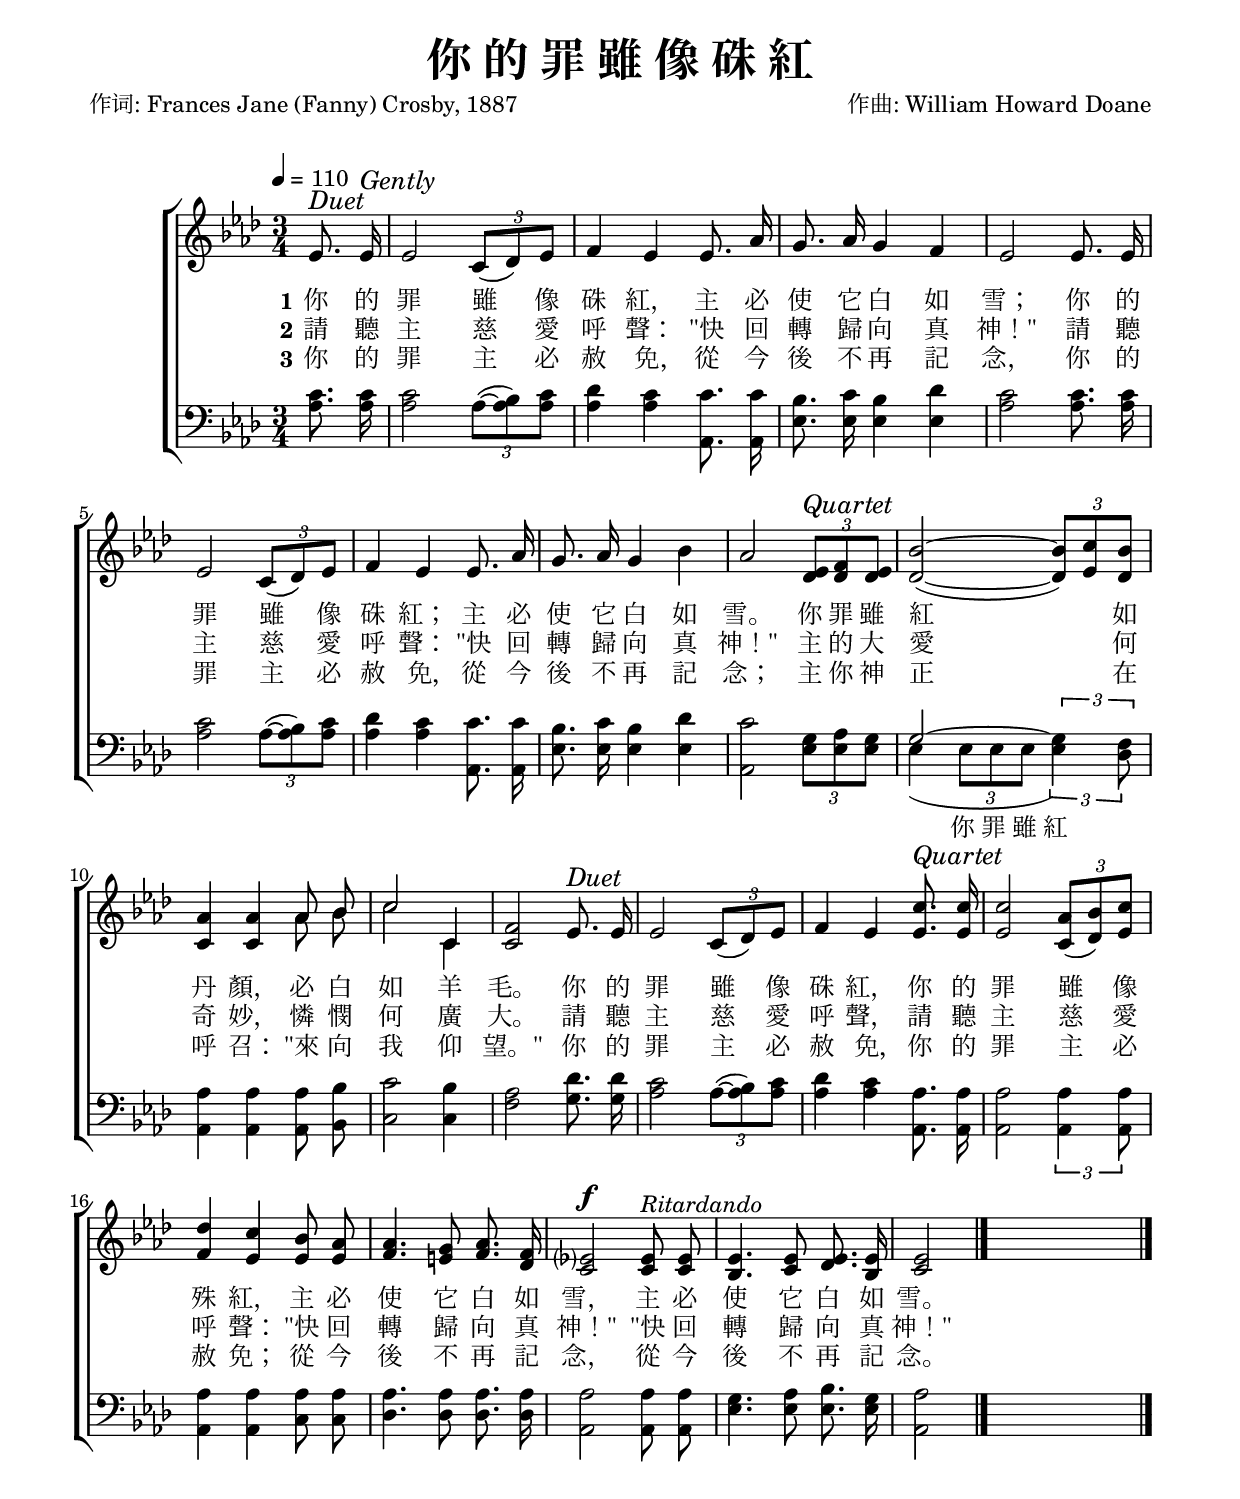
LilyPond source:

% Generated by NWCTXT2Ly C# version 1.0.1.1 by Phil Holmes
% Based on nwc2ly by Mike Wiering

\version "2.15.26"
\pointAndClickOff
#(set-global-staff-size 20)

\header {
  subtitle = \markup {\fontsize #5 "你 的 罪 雖 像 硃 紅"}
  composer = \markup { \center-column { "作曲: William Howard Doane" \vspace #1 } }
  poet = \markup { \center-column { "作词: Frances Jane (Fanny) Crosby, 1887" \vspace #1 } }
}

\paper{
  top-margin = 15
  bottom-margin = 15
  left-margin = 15
  line-width = 180
}

\new Score \with {
  \override PaperColumn #'keep-inside-line = ##t
  \override NonMusicalPaperColumn #'keep-inside-line = ##t
}
{
  <<
    \new ChoirStaff <<
      \set ChoirStaff.systemStartDelimiterHierarchy = #'(SystemStartBar (SystemStartBracket 0 1 ) )
      \override ChoirStaff.SystemStartBracket #'collapse-height = #1
      \override Score.SystemStartBar #'collapse-height = #1
      \new Staff = "Soprano"
      <<
        \new Voice = "Soprano"  {  << %StartMarker
% Generated by nwc2ly C# version 1.0.1.1 by Phil Holmes
% Based on nwc2ly by Mike Wiering
% Filename = Soprano.ly

{
\dynamicUp
\autoBeamOff
\override MultiMeasureRest #'expand-limit = #1
 \accidentalStyle "modern-voice-cautionary"
 \clef "treble"
 \key aes\major
 \tempo 4=110
\numericTimeSignature
 \time 3/4
\set melismaBusyProperties = #'(melismaBusy slurMelismaBusy tieMelismaBusy completionBusy)
 \partial 4  ees'8.^\markup {\large \italic "Duet"}  ees'16^\markup {\large \italic "Gently"}   |  % 1
 ees'2\times 2/3 {  c'8 (  [  des'8 )  ees'8 ]  }   |  % 2
 f'4 ees'4 ees'8. aes'16  |  % 3
 g'8. aes'16 g'4 f'4  |  % 4
 ees'2 ees'8. ees'16  |  % 5
 ees'2\times 2/3 {  c'8 (  [  des'8 )  ees'8 ]  }   |  % 6
 f'4 ees'4 ees'8. aes'16  |  % 7
 g'8. aes'16 g'4 bes'4  |  % 8
 aes'2\times 2/3 {  < des' ees'>8 [ ^\markup {\large \italic "Quartet"}  < des' f'>8 < des' ees'>8 ]  }   |  % 9
 < des' bes'>2 ~  ( \times 2/3 {  < des' bes'>8 )  [  < ees' c''>8 < des' bes'>8 ]  }   |  % 10
 < c' aes'>4 < c' aes'>4 \voiceOne  aes'8 bes'8  |  % 11
 c''2 c'4 \oneVoice   |  % 12
 < c' f'>2 ees'8.^\markup {\large \italic "Duet"}  ees'16  |  % 13
 ees'2\times 2/3 {  c'8 (  [  des'8 )  ees'8 ]  }   |  % 14
 f'4 ees'4 < ees' c''>8.^\markup {\large \italic "Quartet"}  < ees' c''>16  |  % 15
 < ees' c''>2\times 2/3 {  < c' aes'>8 (  [  < des' bes'>8 )  < ees' c''>8 ]  }   |  % 16
 < f' des''>4 < ees' c''>4 < ees' bes'>8 < ees' aes'>8  |  % 17
 < f' aes'>4. < e' g'>8 < f' aes'>8. < des' f'>16  |  % 18
 < c' ees'>2 \f  < c' ees'>8^\markup{\italic{ Ritardando }} < c' ees'>8  |  % 19
 < bes ees'>4. < c' ees'>8 < des' ees'>8. < bes ees'>16  |  % 20
 < c' ees'>2 \bar "|."
}
 >> }
        \new Lyrics \lyricsto "Soprano" {  << {
\set stanza = #"1" 
 你 的 罪 雖 像 硃 紅，
 主 必 使 它 白 如 雪； 
 你 的 罪 雖 像 硃 紅； 
 主 必 使 它 白 如 雪。
 你 罪 雖 紅 _  如 丹 顏，
 必 白 如 羊 毛。 
 你 的 罪 雖 像 硃 紅， 
 你 的 罪 雖 像 殊 紅， 
 主 必 使 它 白 如 雪，
 主 必 使 它 白 如 雪。  }
 >> }
        \new Lyrics \lyricsto "Soprano" {  << {
\set stanza = #"2" 
 請 聽 主 慈 愛 呼 聲： 
 "\"快" 回 轉 歸 向 真 "神！\""
 請 聽 主 慈 愛 呼 聲： 
 "\"快" 回 轉 歸 向 真 "神！\""
 主 的 大 愛 _ 何 奇 妙，
 憐 憫 何 廣 大。
 請 聽 主 慈 愛 呼 聲，
 請 聽 主 慈 愛 呼 聲： 
 "\"快" 回 轉 歸 向 真 "神！\""
 "\"快" 回 轉 歸 向 真 "神！\""
 }
 
 >> }
        \new Lyrics \lyricsto "Soprano" {  << {
\set stanza = #"3" 
 你 的 罪 主 必 赦 免, 
 從 今 後 不 再 記 念，
 你 的 罪 主 必 赦 免, 
 從 今 後 不 再 記 念；
 主 你 神 正 _ 在 呼 召： "\"來" 向 我 仰 "望。\""
 你 的 罪 主 必 赦 免, 
 你 的 罪 主 必 赦 免；
 從 今 後 不 再 記 念，
 從 今 後 不 再 記 念。
  }
 >> }
        \new Voice = "Alto"  {  << %StartMarker
% Generated by nwc2ly C# version 1.0.1.1 by Phil Holmes
% Based on nwc2ly by Mike Wiering
% Filename = Alto.ly

{
\dynamicUp
\autoBeamOff
\override MultiMeasureRest #'expand-limit = #1
 \accidentalStyle "modern-voice-cautionary"
 \clef "treble"
 \key aes\major
\numericTimeSignature
 \time 3/4
 \partial 4  s4   |  % 1
 s1*3/4   |  % 2
 s1*3/4   |  % 3
 s1*3/4   |  % 4
 s1*3/4   |  % 5
 s1*3/4   |  % 6
 s1*3/4   |  % 7
 s1*3/4   |  % 8
 s1*3/4   |  % 9
 s1*3/4   |  % 10
 s2  \voiceTwo  aes'8 bes'8  |  % 11
 c''2 c'4 \oneVoice   |  % 12
 s1*3/4   |  % 13
 s1*3/4   |  % 14
 s1*3/4   |  % 15
 s1*3/4   |  % 16
 s1*3/4   |  % 17
 s1*3/4   |  % 18
 s1*3/4   |  % 19
 s1*3/4   |  % 20
 s1*3/4  \bar "|."
}
 >> }
      >>
      \new Staff = "Bass/Tenor"
      <<
        \new Voice = "BassTenor"  {  << %StartMarker
% Generated by nwc2ly C# version 1.0.1.1 by Phil Holmes
% Based on nwc2ly by Mike Wiering
% Filename = BassTenor.ly

{
\dynamicUp
\autoBeamOff
\override MultiMeasureRest #'expand-limit = #1
 \accidentalStyle "modern-voice-cautionary"
 \clef "bass"
 \key aes\major
\numericTimeSignature
 \time 3/4
 \partial 4  < aes c'>8. < aes c'>16  |  % 1
 < aes c'>2\times 2/3 {  aes8 ~  (  [  < aes bes>8 )  < aes c'>8 ]  }   |  % 2
 < aes des'>4 < aes c'>4 < aes, c'>8. < aes, c'>16  |  % 3
 < ees bes>8. < ees c'>16 < ees bes>4 < ees des'>4  |  % 4
 < aes c'>2 < aes c'>8. < aes c'>16  |  % 5
 < aes c'>2\times 2/3 {  aes8 ~  (  [  < aes bes>8 )  < aes c'>8 ]  }   |  % 6
 < aes des'>4 < aes c'>4 < aes, c'>8. < aes, c'>16  |  % 7
 < ees bes>8. < ees c'>16 < ees bes>4 < ees des'>4  |  % 8
 < aes, c'>2\times 2/3 {  < ees g>8 [  < ees aes>8 < ees g>8 ]  }   |  % 9
 \voiceOne  g2 ~  \hideNotes \times 2/3 {  g4 f8 }  \oneVoice   |  % 10
 \unHideNotes  < aes, aes>4 < aes, aes>4 < aes, aes>8 < bes, bes>8  |  % 11
 < c c'>2 < c bes>4  |  % 12
 < f aes>2 < g des'>8. < g des'>16  |  % 13
 < aes c'>2\times 2/3 {  aes8 ~  (  [  < aes bes>8 )  < aes c'>8 ]  }   |  % 14
 < aes des'>4 < aes c'>4 < aes, aes>8. < aes, aes>16  |  % 15
 < aes, aes>2\times 2/3 {  < aes, aes>4 < aes, aes>8 }   |  % 16
 < aes, aes>4 < aes, aes>4 < c aes>8 < c aes>8  |  % 17
 < des aes>4. < des aes>8 < des aes>8. < des aes>16  |  % 18
 < aes, aes>2 < aes, aes>8 < aes, aes>8  |  % 19
 < ees g>4. < ees aes>8 < ees bes>8. < ees g>16  |  % 20
 < aes, aes>2 \bar "|."
}
 >> }
        \new Voice = "Bass"  {  << %StartMarker
% Generated by nwc2ly C# version 1.0.1.1 by Phil Holmes
% Based on nwc2ly by Mike Wiering
% Filename = Bass.ly

{
\dynamicUp
\autoBeamOff
\override MultiMeasureRest #'expand-limit = #1
 \accidentalStyle "modern-voice-cautionary"
 \clef "bass"
 \key aes\major
\numericTimeSignature
 \time 3/4
 \partial 4  s4   |  % 1
 s1*3/4   |  % 2
 s1*3/4   |  % 3
 s1*3/4   |  % 4
 s1*3/4   |  % 5
 s1*3/4   |  % 6
 s1*3/4   |  % 7
 s1*3/4   |  % 8
 s1*3/4   |  % 9
 \voiceTwo  ees4 ( \times 2/3 {  ees8 [  ees8 ees8 ]  } \times 2/3 {  < ees g>4 )  < des f>8 }  \oneVoice   |  % 10
 s1*3/4   |  % 11
 s1*3/4   |  % 12
 s1*3/4   |  % 13
 s1*3/4   |  % 14
 s1*3/4   |  % 15
 s1*3/4   |  % 16
 s1*3/4   |  % 17
 s1*3/4   |  % 18
 s1*3/4   |  % 19
 s1*3/4   |  % 20
 s1*3/4  \bar "|."
}
 >> }
	\new Lyrics \lyricsto "Bass" {  << {
  \markup {
    \abs-fontsize #12 {
      \hspace #4
       你 罪 雖 紅
     }
  }
}
 >> }
      >>
    >>
  >>
}
